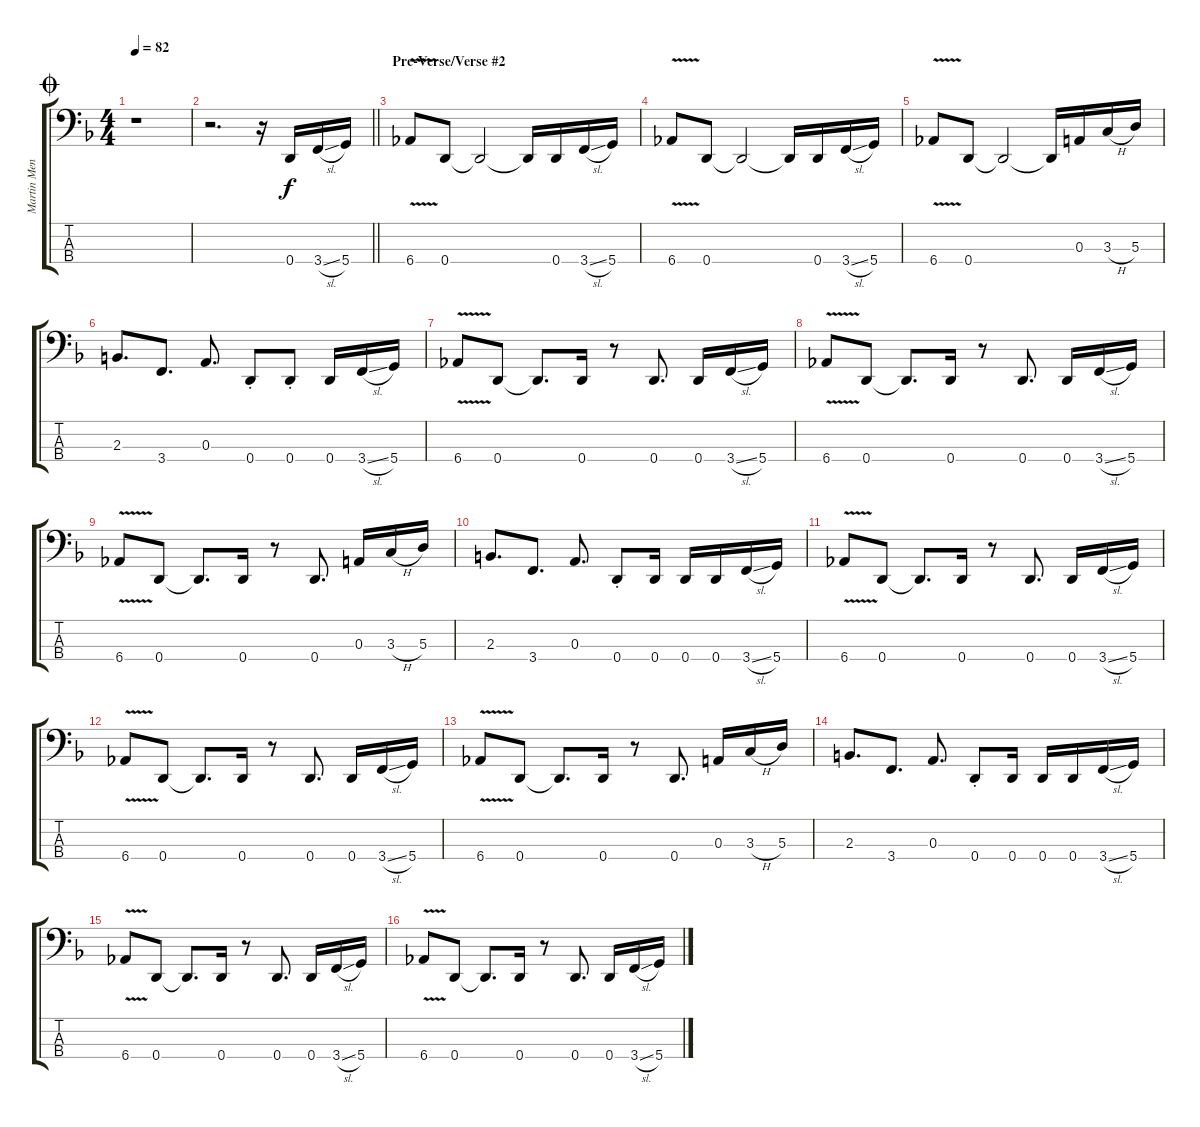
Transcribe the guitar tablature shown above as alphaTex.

\track ("Martin Mendez - El. Bass #1" "Martin Men") {instrument electricbassfinger}
\staff {score tabs}
\tuning (G2 D2 A1 D1) {hide}
\ts (4 4)
\jump coda
\tempo 82
\clef f4
\ks f
r.1{dy f} |
\barLineRight lightlight
r.2{d volume 12} r.16 0.4.16 3.4{sl}.16 5.4.16 |
\section ("" "Pre-Verse/Verse #2")
6.4{v}.8 0.4.8 0.4{t}.2 0.4{t}.16 0.4.16 3.4{sl}.16 5.4.16 |
6.4{v}.8 0.4.8 0.4{t}.2 0.4{t}.16 0.4.16 3.4{sl}.16 5.4.16 |
6.4{v}.8 0.4.8 0.4{t}.2 0.4{t}.16 0.3.16 3.3{h}.16 5.3.16 |
2.3.8{d} 3.4.8{d} 0.3.8{d} 0.4{st}.8 0.4{st}.8 0.4.16 3.4{sl}.16 5.4.16 |
6.4{v}.8 0.4.8 0.4{t}.8{d} 0.4.16 r.8 0.4.8{d} 0.4.16 3.4{sl}.16 5.4.16 |
6.4{v}.8 0.4.8 0.4{t}.8{d} 0.4.16 r.8 0.4.8{d} 0.4.16 3.4{sl}.16 5.4.16 |
6.4{v}.8 0.4.8 0.4{t}.8{d} 0.4.16 r.8 0.4.8{d} 0.3.16 3.3{h}.16 5.3.16 |
2.3.8{d} 3.4.8{d} 0.3.8{d} 0.4{st}.8 0.4.16 0.4.16 0.4.16 3.4{sl}.16 5.4.16 |
6.4{v}.8 0.4.8 0.4{t}.8{d} 0.4.16 r.8 0.4.8{d} 0.4.16 3.4{sl}.16 5.4.16 |
6.4{v}.8 0.4.8 0.4{t}.8{d} 0.4.16 r.8 0.4.8{d} 0.4.16 3.4{sl}.16 5.4.16 |
6.4{v}.8 0.4.8 0.4{t}.8{d} 0.4.16 r.8 0.4.8{d} 0.3.16 3.3{h}.16 5.3.16 |
2.3.8{d} 3.4.8{d} 0.3.8{d} 0.4{st}.8 0.4.16 0.4.16 0.4.16 3.4{sl}.16 5.4.16 |
6.4{v}.8 0.4.8 0.4{t}.8{d} 0.4.16 r.8 0.4.8{d} 0.4.16 3.4{sl}.16 5.4.16 |
6.4{v}.8 0.4.8 0.4{t}.8{d} 0.4.16 r.8 0.4.8{d} 0.4.16 3.4{sl}.16 5.4.16
